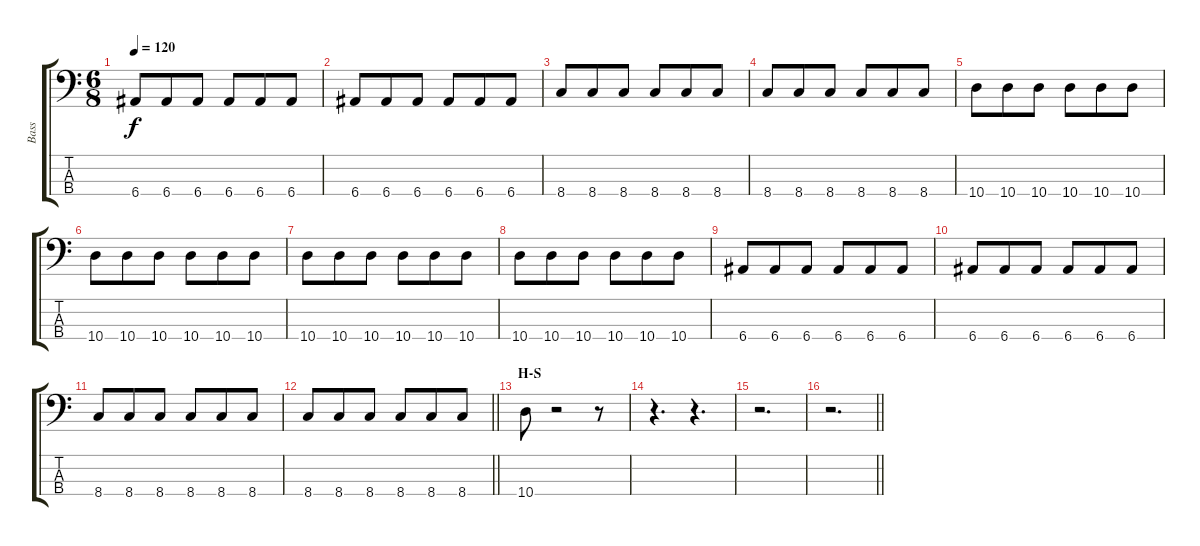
\track ("Bass" "Bass") {instrument electricbassfinger}
\staff {score tabs}
\tuning (G2 D2 A1 E1) {hide}
\ts (6 8)
\tempo 120
\clef f4
\ks c
6.4.8{dy f} 6.4.8 6.4.8 6.4.8 6.4.8 6.4.8 |
6.4.8 6.4.8 6.4.8 6.4.8 6.4.8 6.4.8 |
8.4.8 8.4.8 8.4.8 8.4.8 8.4.8 8.4.8 |
8.4.8 8.4.8 8.4.8 8.4.8 8.4.8 8.4.8 |
10.4.8 10.4.8 10.4.8 10.4.8 10.4.8 10.4.8 |
10.4.8 10.4.8 10.4.8 10.4.8 10.4.8 10.4.8 |
10.4.8 10.4.8 10.4.8 10.4.8 10.4.8 10.4.8 |
10.4.8 10.4.8 10.4.8 10.4.8 10.4.8 10.4.8 |
6.4.8 6.4.8 6.4.8 6.4.8 6.4.8 6.4.8 |
6.4.8 6.4.8 6.4.8 6.4.8 6.4.8 6.4.8 |
8.4.8 8.4.8 8.4.8 8.4.8 8.4.8 8.4.8 |
\barLineRight lightlight
8.4.8 8.4.8 8.4.8 8.4.8 8.4.8 8.4.8 |
\section ("" "H-S")
10.4.8 r.2 r.8 |
r.4{d} r.4{d} |
r.2{d} |
\barLineRight lightlight
r.2{d}
